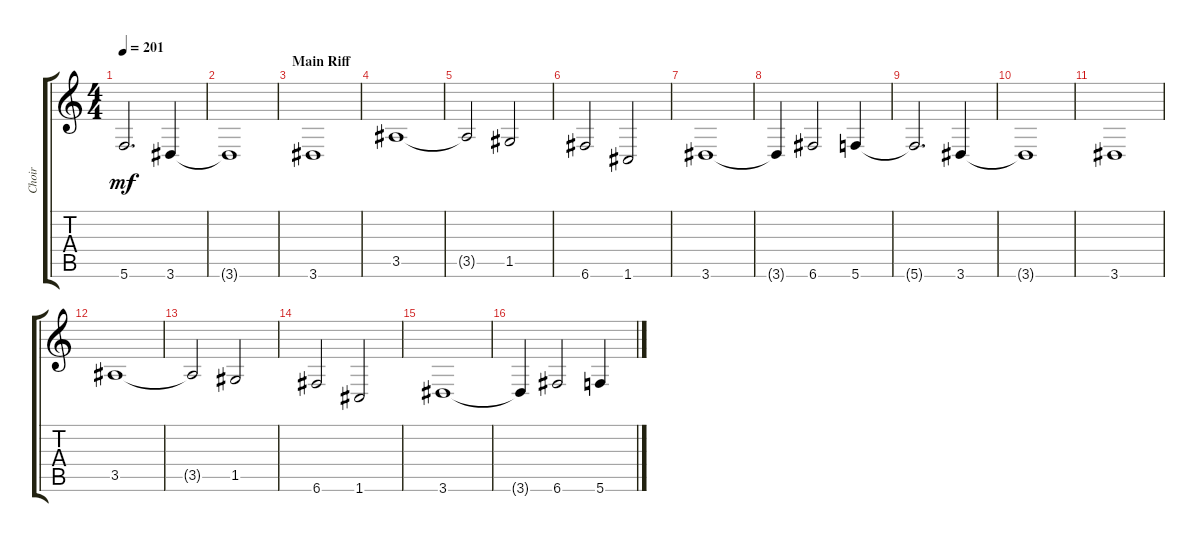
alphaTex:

\track ("Choir" "Choir") {instrument electricguitarclean}
\staff {score tabs}
\tuning (D4 A3 F3 C3 G2 C2) {hide}
\ts (4 4)
\tempo 201
\clef g2
\ks aminor
5.6{t}.2{d dy mf} 3.6.4 |
3.6{t}.1 |
\section ("" "Main Riff")
3.6.1 |
3.5.1 |
3.5{t}.2 1.5.2 |
6.6.2 1.6.2 |
3.6.1 |
3.6{t}.4 6.6.2 5.6.4 |
5.6{t}.2{d} 3.6.4 |
3.6{t}.1 |
3.6.1 |
3.5.1 |
3.5{t}.2 1.5.2 |
6.6.2 1.6.2 |
3.6.1 |
3.6{t}.4 6.6.2 5.6.4
